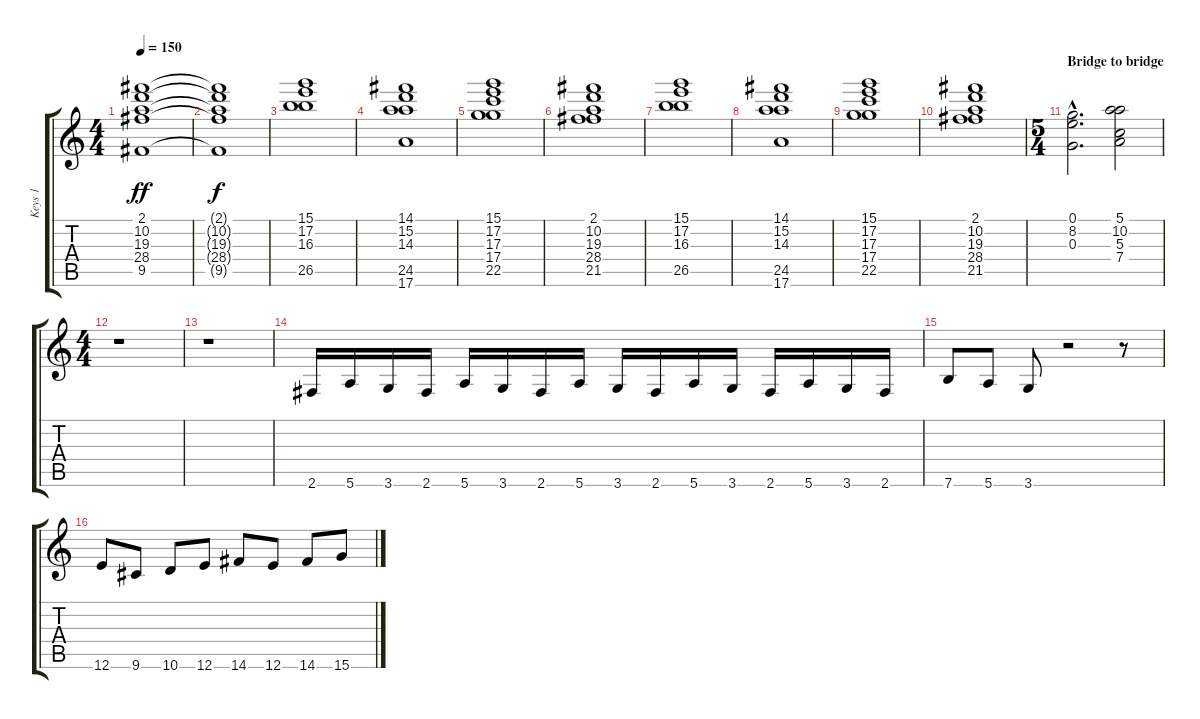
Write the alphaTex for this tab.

\track ("Keys 1" "Keys 1") {instrument synthbass1}
\staff {score tabs}
\tuning (E4 B3 G3 D3 A2 E2) {hide}
\ts (4 4)
\tempo 150
\clef g2
\ks c
(2.1 10.2 19.3 28.4 9.5).1{dy ff} |
(2.1{t} 10.2{t} 19.3{t} 28.4{t} 9.5{t}).1{dy f} |
(15.1 17.2 16.3 26.5).1 |
(14.1 15.2 14.3 24.5 17.6).1 |
(15.1 17.2 17.3 17.4 22.5).1 |
(2.1 10.2 19.3 28.4 21.5).1 |
(15.1 17.2 16.3 26.5).1 |
(14.1 15.2 14.3 24.5 17.6).1 |
(15.1 17.2 17.3 17.4 22.5).1 |
(2.1 10.2 19.3 28.4 21.5).1 |
\ts (5 4)
\section ("" "Bridge to bridge")
(0.1{hac} 8.2{hac} 0.3{hac}).2{d} (5.1 10.2 5.3 7.4).2 |
\ts (4 4)
r.1 |
r.1 |
2.6.16{instrument synthbass1} 5.6.16 3.6.16 2.6.16 5.6.16 3.6.16 2.6.16 5.6.16 3.6.16 2.6.16 5.6.16 3.6.16 2.6.16 5.6.16 3.6.16 2.6.16 |
7.6.8 5.6.8 3.6.8 r.2 r.8 |
12.6.8 9.6.8 10.6.8 12.6.8 14.6.8 12.6.8 14.6.8 15.6.8
